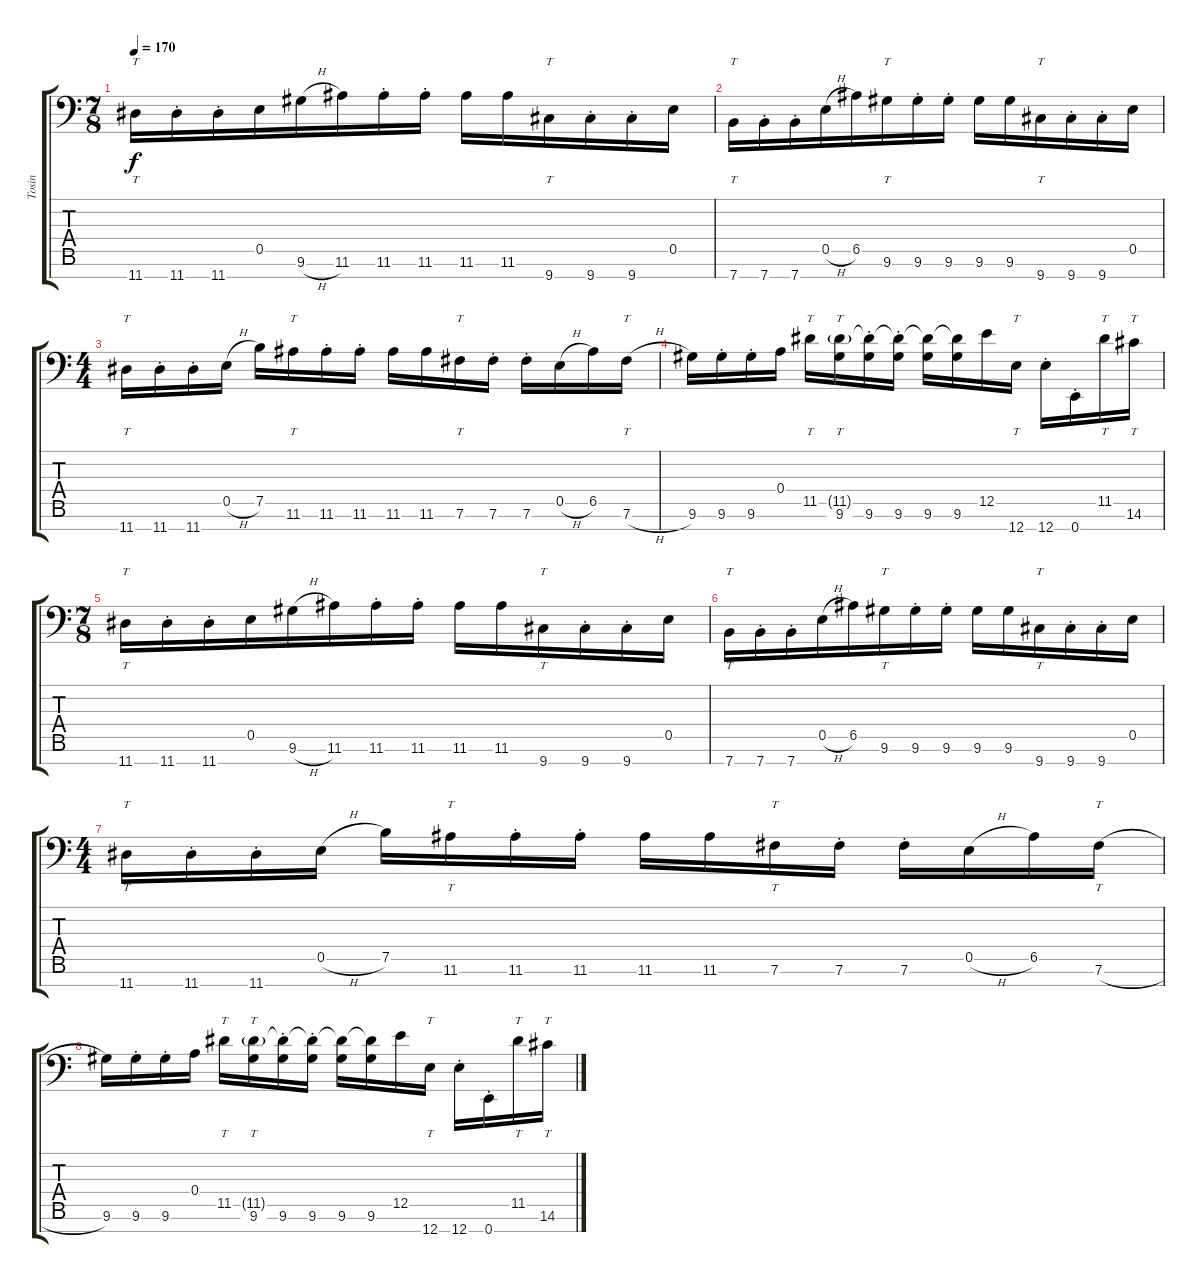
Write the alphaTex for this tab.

\track ("Tosin" "Tosin") {instrument distortionguitar}
\staff {score tabs}
\tuning (B3 G3 D3 A2 E2 B1 E1) {hide}
\ts (7 8)
\tempo 170
\clef f4
\ks c
11.7.16{tt dy f} 11.7{st}.16 11.7{st}.16 0.5.16 9.6{h}.16 11.6.16 11.6{st}.16 11.6{st}.16 11.6.16 11.6.16 9.7.16{tt} 9.7{st}.16 9.7{st}.16 0.5.16 |
7.7.16{tt} 7.7{st}.16 7.7{st}.16 0.5{h}.16 6.5.16 9.6.16{tt} 9.6{st}.16 9.6{st}.16 9.6.16 9.6.16 9.7.16{tt} 9.7{st}.16 9.7{st}.16 0.5.16 |
\ts (4 4)
11.7.16{tt} 11.7{st}.16 11.7{st}.16 0.5{h}.16 7.5.16 11.6.16{tt} 11.6{st}.16 11.6{st}.16 11.6.16 11.6.16 7.6.16{tt} 7.6{st}.16 7.6{st}.16 0.5{h}.16 6.5.16 7.6{h}.16{tt} |
9.6.16 9.6{st}.16 9.6{st}.16 0.4.16 11.5.16{tt} (11.5{g} 9.6).16{tt} (11.5{t} 9.6{st}).16 (11.5{t} 9.6{st}).16 (11.5{t} 9.6).16 (11.5{t} 9.6).16 12.5.16 12.7.16{tt} 12.7{st}.16 0.7{st}.16 11.5.16{tt} 14.6.16{tt} |
\ts (7 8)
11.7.16{tt} 11.7{st}.16 11.7{st}.16 0.5.16 9.6{h}.16 11.6.16 11.6{st}.16 11.6{st}.16 11.6.16 11.6.16 9.7.16{tt} 9.7{st}.16 9.7{st}.16 0.5.16 |
7.7.16{tt} 7.7{st}.16 7.7{st}.16 0.5{h}.16 6.5.16 9.6.16{tt} 9.6{st}.16 9.6{st}.16 9.6.16 9.6.16 9.7.16{tt} 9.7{st}.16 9.7{st}.16 0.5.16 |
\ts (4 4)
11.7.16{tt} 11.7{st}.16 11.7{st}.16 0.5{h}.16 7.5.16 11.6.16{tt} 11.6{st}.16 11.6{st}.16 11.6.16 11.6.16 7.6.16{tt} 7.6{st}.16 7.6{st}.16 0.5{h}.16 6.5.16 7.6{h}.16{tt} |
9.6.16 9.6{st}.16 9.6{st}.16 0.4.16 11.5.16{tt} (11.5{g} 9.6).16{tt} (11.5{t} 9.6{st}).16 (11.5{t} 9.6{st}).16 (11.5{t} 9.6).16 (11.5{t} 9.6).16 12.5.16 12.7.16{tt} 12.7{st}.16 0.7{st}.16 11.5.16{tt} 14.6.16{tt}
